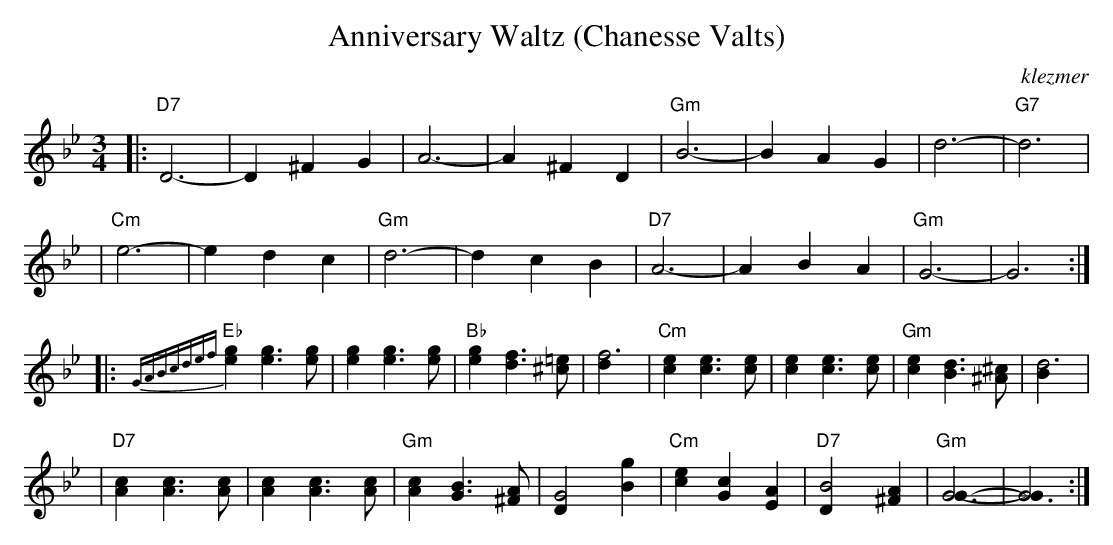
X:1
T: Anniversary Waltz (Chanesse Valts)
O:klezmer
L: 1/4
M: 3/4
K: Gm
|: "D7"D3- |D ^F G | A3- | A ^F D | "Gm"B3- | B A G | d3- | "G7"d3 |
| "Cm"e3- | e d c | "Gm"d3- | d c B | "D7"A3- | A B A | "Gm"G3- | G3 :|
|: {GABcdef}"Eb"[ge] [ge]>[ge] | [ge] [ge]>[ge] | "Bb"[ge] [fd]>[=e^c] | [f3d] \
| "Cm"[ec] [ec]>[ec] | [ec] [ec]>[ec] | "Gm"[ec] [dB]>[^c^A] | [d3B] |
| "D7"[cA] [cA]>[cA] | [cA] [cA]>[cA] | "Gm"[cA] [BG]>[A^F] | [G2D] [gB] \
| "Cm"[ec] [cG] [AE] | "D7"[B2D] [A^F] | "Gm"[G3G]- | [G3G] :|
